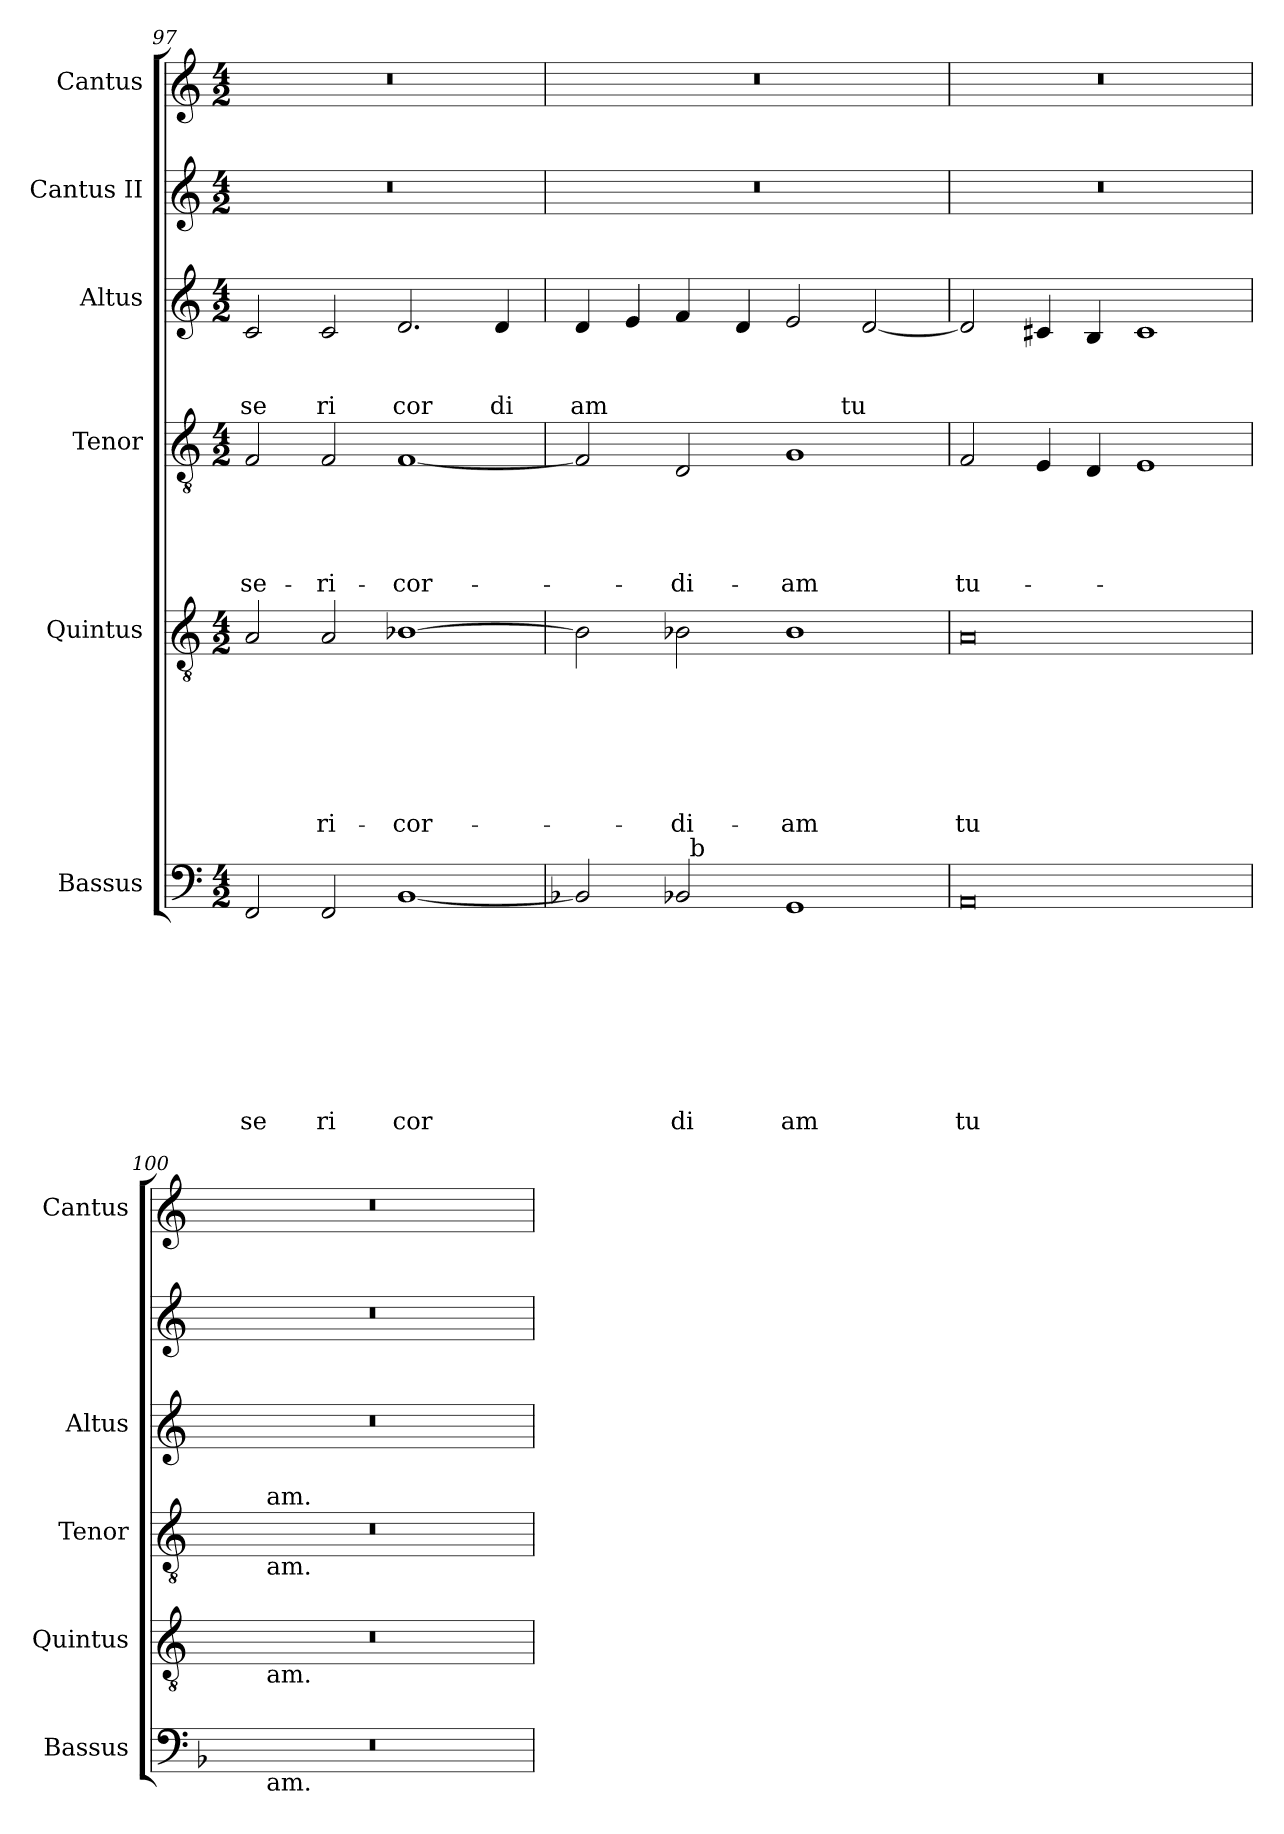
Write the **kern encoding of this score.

**kern	**text	**text	**text	**text	**text	**text	**text	**text	**text	**kern	**text	**text	**text	**text	**text	**text	**text	**kern	**text	**text	**text	**text	**text	**kern	**text	**text	**text	**kern	**kern
*part6	*part6	*part6	*part6	*part6	*part6	*part6	*part6	*part6	*part6	*part5	*part5	*part5	*part5	*part5	*part5	*part5	*part5	*part4	*part4	*part4	*part4	*part4	*part4	*part3	*part3	*part3	*part3	*part2	*part1
*staff6	*staff6	*staff6	*staff6	*staff6	*staff6	*staff6	*staff6	*staff6	*staff6	*staff5	*staff5	*staff5	*staff5	*staff5	*staff5	*staff5	*staff5	*staff4	*staff4	*staff4	*staff4	*staff4	*staff4	*staff3	*staff3	*staff3	*staff3	*staff2	*staff1
*I"Bassus	*	*	*	*	*	*	*	*	*	*I"Quintus	*	*	*	*	*	*	*	*I"Tenor	*	*	*	*	*	*I"Altus	*	*	*	*I"Cantus II	*I"Cantus
*I'Bassus	*	*	*	*	*	*	*	*	*	*I'Quintus	*	*	*	*	*	*	*	*I'Tenor	*	*	*	*	*	*I'Altus	*	*	*	*	*I'Cantus
*clefF4	*	*	*	*	*	*	*	*	*	*clefGv2	*	*	*	*	*	*	*	*clefGv2	*	*	*	*	*	*clefG2	*	*	*	*clefG2	*clefG2
*k[]	*	*	*	*	*	*	*	*	*	*k[]	*	*	*	*	*	*	*	*k[]	*	*	*	*	*	*k[]	*	*	*	*k[]	*k[]
*C:	*	*	*	*	*	*	*	*	*	*C:	*	*	*	*	*	*	*	*C:	*	*	*	*	*	*C:	*	*	*	*C:	*C:
*M4/2	*	*	*	*	*	*	*	*	*	*M4/2	*	*	*	*	*	*	*	*M4/2	*	*	*	*	*	*M4/2	*	*	*	*M4/2	*M4/2
=97	=97	=97	=97	=97	=97	=97	=97	=97	=97	=97	=97	=97	=97	=97	=97	=97	=97	=97	=97	=97	=97	=97	=97	=97	=97	=97	=97	=97	=97
!	!	!	!	!	!	!	!	!	!LO:LY:b	!	!	!	!	!	!	!	!	!	!	!	!	!	!LO:LY:b	!	!	!	!LO:LY:b	!	!
2FF/	.	.	.	.	.	.	.	.	se	2A/	.	.	.	.	.	.	.	2F/	.	.	.	.	-se-	2c/	.	.	se	0r	0r
!	!	!	!	!	!	!	!	!	!LO:LY:b	!	!	!	!	!	!	!	!LO:LY:b	!	!	!	!	!	!LO:LY:b	!	!	!	!LO:LY:b	!	!
2FF/	.	.	.	.	.	.	.	.	ri	2A/	.	.	.	.	.	.	-ri-	2F/	.	.	.	.	-ri-	2c/	.	.	ri	.	.
!	!	!	!	!	!	!	!	!	!LO:LY:b	!	!	!	!	!	!	!	!LO:LY:b	!	!	!	!	!	!LO:LY:b	!	!	!	!LO:LY:b	!	!
[<1BB	.	.	.	.	.	.	.	.	cor	[>1B-X	.	.	.	.	.	.	-cor-	[<1F	.	.	.	.	-cor-	2.d/	.	.	cor	.	.
!	!	!	!	!	!	!	!	!	!	!	!	!	!	!	!	!	!	!	!	!	!	!	!	!	!	!	!LO:LY:b	!	!
.	.	.	.	.	.	.	.	.	.	.	.	.	.	.	.	.	.	.	.	.	.	.	.	4d/	.	.	di	.	.
=98	=98	=98	=98	=98	=98	=98	=98	=98	=98	=98	=98	=98	=98	=98	=98	=98	=98	=98	=98	=98	=98	=98	=98	=98	=98	=98	=98	=98	=98
*k[b-]	*	*	*	*	*	*	*	*	*	*	*	*	*	*	*	*	*	*	*	*	*	*	*	*	*	*	*	*	*
*F:	*	*	*	*	*	*	*	*	*	*	*	*	*	*	*	*	*	*	*	*	*	*	*	*	*	*	*	*	*
!	!	!	!	!	!	!	!	!	!	!	!	!	!	!	!	!	!	!	!	!	!	!	!	!	!	!	!LO:LY:b	!	!
*^	*	*	*	*	*	*	*	*	*	*	*	*	*	*	*	*	*	*	*	*	*	*	*	*	*	*	*	*	*
2BB/]	2ryy	.	.	.	.	.	.	.	.	.	2B-\]	.	.	.	.	.	.	.	2F/]	.	.	.	.	.	4d/	.	.	am	0r	0r
.	.	.	.	.	.	.	.	.	.	.	.	.	.	.	.	.	.	.	.	.	.	.	.	.	4e/	.	.	.	.	.
!	!	!	!	!	!	!	!	!	!	!LO:LY:b	!	!	!	!	!	!	!	!LO:LY:b	!	!	!	!	!	!LO:LY:b	!	!	!	!	!	!
2BB-/	32ryy	.	.	.	.	.	.	.	.	di	2B-X\	.	.	.	.	.	.	-di-	2D/	.	.	.	.	-di-	4f/	.	.	.	.	.
!	!LO:TX:a:t=b	!	!	!	!	!	!	!	!	!	!	!	!	!	!	!	!	!	!	!	!	!	!	!	!	!	!	!	!	!
.	1ryy	.	.	.	.	.	.	.	.	.	.	.	.	.	.	.	.	.	.	.	.	.	.	.	.	.	.	.	.	.
.	.	.	.	.	.	.	.	.	.	.	.	.	.	.	.	.	.	.	.	.	.	.	.	.	4d/	.	.	.	.	.
!	!	!	!	!	!	!	!	!	!	!LO:LY:b	!	!	!	!	!	!	!	!LO:LY:b	!	!	!	!	!	!LO:LY:b	!	!	!	!	!	!
1GG	.	.	.	.	.	.	.	.	.	am	1B-	.	.	.	.	.	.	-am	1G	.	.	.	.	-am	2e/	.	.	.	.	.
!	!	!	!	!	!	!	!	!	!	!	!	!	!	!	!	!	!	!	!	!	!	!	!	!	!	!	!	!LO:LY:b	!	!
.	.	.	.	.	.	.	.	.	.	.	.	.	.	.	.	.	.	.	.	.	.	.	.	.	[<2d/	.	.	tu	.	.
.	4...ryy	.	.	.	.	.	.	.	.	.	.	.	.	.	.	.	.	.	.	.	.	.	.	.	.	.	.	.	.	.
=99	=99	=99	=99	=99	=99	=99	=99	=99	=99	=99	=99	=99	=99	=99	=99	=99	=99	=99	=99	=99	=99	=99	=99	=99	=99	=99	=99	=99	=99	=99
!	!	!	!	!	!	!	!	!	!	!LO:LY:b	!	!	!	!	!	!	!	!LO:LY:b	!	!	!	!	!	!LO:LY:b	!	!	!	!	!	!
*v	*v	*	*	*	*	*	*	*	*	*	*	*	*	*	*	*	*	*	*	*	*	*	*	*	*	*	*	*	*	*
0AA	.	.	.	.	.	.	.	.	tu	0A	.	.	.	.	.	.	tu-	2F/	.	.	.	.	tu-	2d/]	.	.	.	0r	0r
.	.	.	.	.	.	.	.	.	.	.	.	.	.	.	.	.	.	4E/	.	.	.	.	.	4c#X/	.	.	.	.	.
.	.	.	.	.	.	.	.	.	.	.	.	.	.	.	.	.	.	4D/	.	.	.	.	.	4B/	.	.	.	.	.
.	.	.	.	.	.	.	.	.	.	.	.	.	.	.	.	.	.	1E	.	.	.	.	.	1c#	.	.	.	.	.
=100	=100	=100	=100	=100	=100	=100	=100	=100	=100	=100	=100	=100	=100	=100	=100	=100	=100	=100	=100	=100	=100	=100	=100	=100	=100	=100	=100	=100	=100
*^	*	*	*	*	*	*	*	*	*	*^	*	*	*	*	*	*	*	*^	*	*	*	*	*	*	*	*	*	*	*
0r	8..ryy	.	.	.	.	.	.	.	.	.	0r	8..ryy	.	.	.	.	.	.	.	0r	8..ryy	.	.	.	.	.	0r	.	.	.	0r	0r
!	!	!	!	!	!	!	!	!	!	!	!	!	!	!	!	!	!	!	!	!	!LO:TX:b:t=am.	!	!	!	!	!	!	!	!	!	!	!
!	!	!	!	!	!	!	!	!	!	!	!	!	!	!	!	!	!	!	!	!	!LO:TX:a:t=am.	!	!	!	!	!	!	!	!	!	!	!
!	!	!	!	!	!	!	!	!	!	!	!	!LO:TX:b:t=am.	!	!	!	!	!	!	!	!	!	!	!	!	!	!	!	!	!	!	!	!
!	!LO:TX:b:t=am.	!	!	!	!	!	!	!	!	!	!	!	!	!	!	!	!	!	!	!	!	!	!	!	!	!	!	!	!	!	!	!
.	1ryy	.	.	.	.	.	.	.	.	.	.	1ryy	.	.	.	.	.	.	.	.	1ryy	.	.	.	.	.	.	.	.	.	.	.
.	2ryy	.	.	.	.	.	.	.	.	.	.	2ryy	.	.	.	.	.	.	.	.	2ryy	.	.	.	.	.	.	.	.	.	.	.
.	4ryy	.	.	.	.	.	.	.	.	.	.	4ryy	.	.	.	.	.	.	.	.	4ryy	.	.	.	.	.	.	.	.	.	.	.
.	32ryy	.	.	.	.	.	.	.	.	.	.	32ryy	.	.	.	.	.	.	.	.	32ryy	.	.	.	.	.	.	.	.	.	.	.
*v	*v	*	*	*	*	*	*	*	*	*	*	*	*	*	*	*	*	*	*	*v	*v	*	*	*	*	*	*	*	*	*	*	*
*	*	*	*	*	*	*	*	*	*	*v	*v	*	*	*	*	*	*	*	*	*	*	*	*	*	*	*	*	*	*	*
=	=	=	=	=	=	=	=	=	=	=	=	=	=	=	=	=	=	=	=	=	=	=	=	=	=	=	=	=	=
*-	*-	*-	*-	*-	*-	*-	*-	*-	*-	*-	*-	*-	*-	*-	*-	*-	*-	*-	*-	*-	*-	*-	*-	*-	*-	*-	*-	*-	*-
